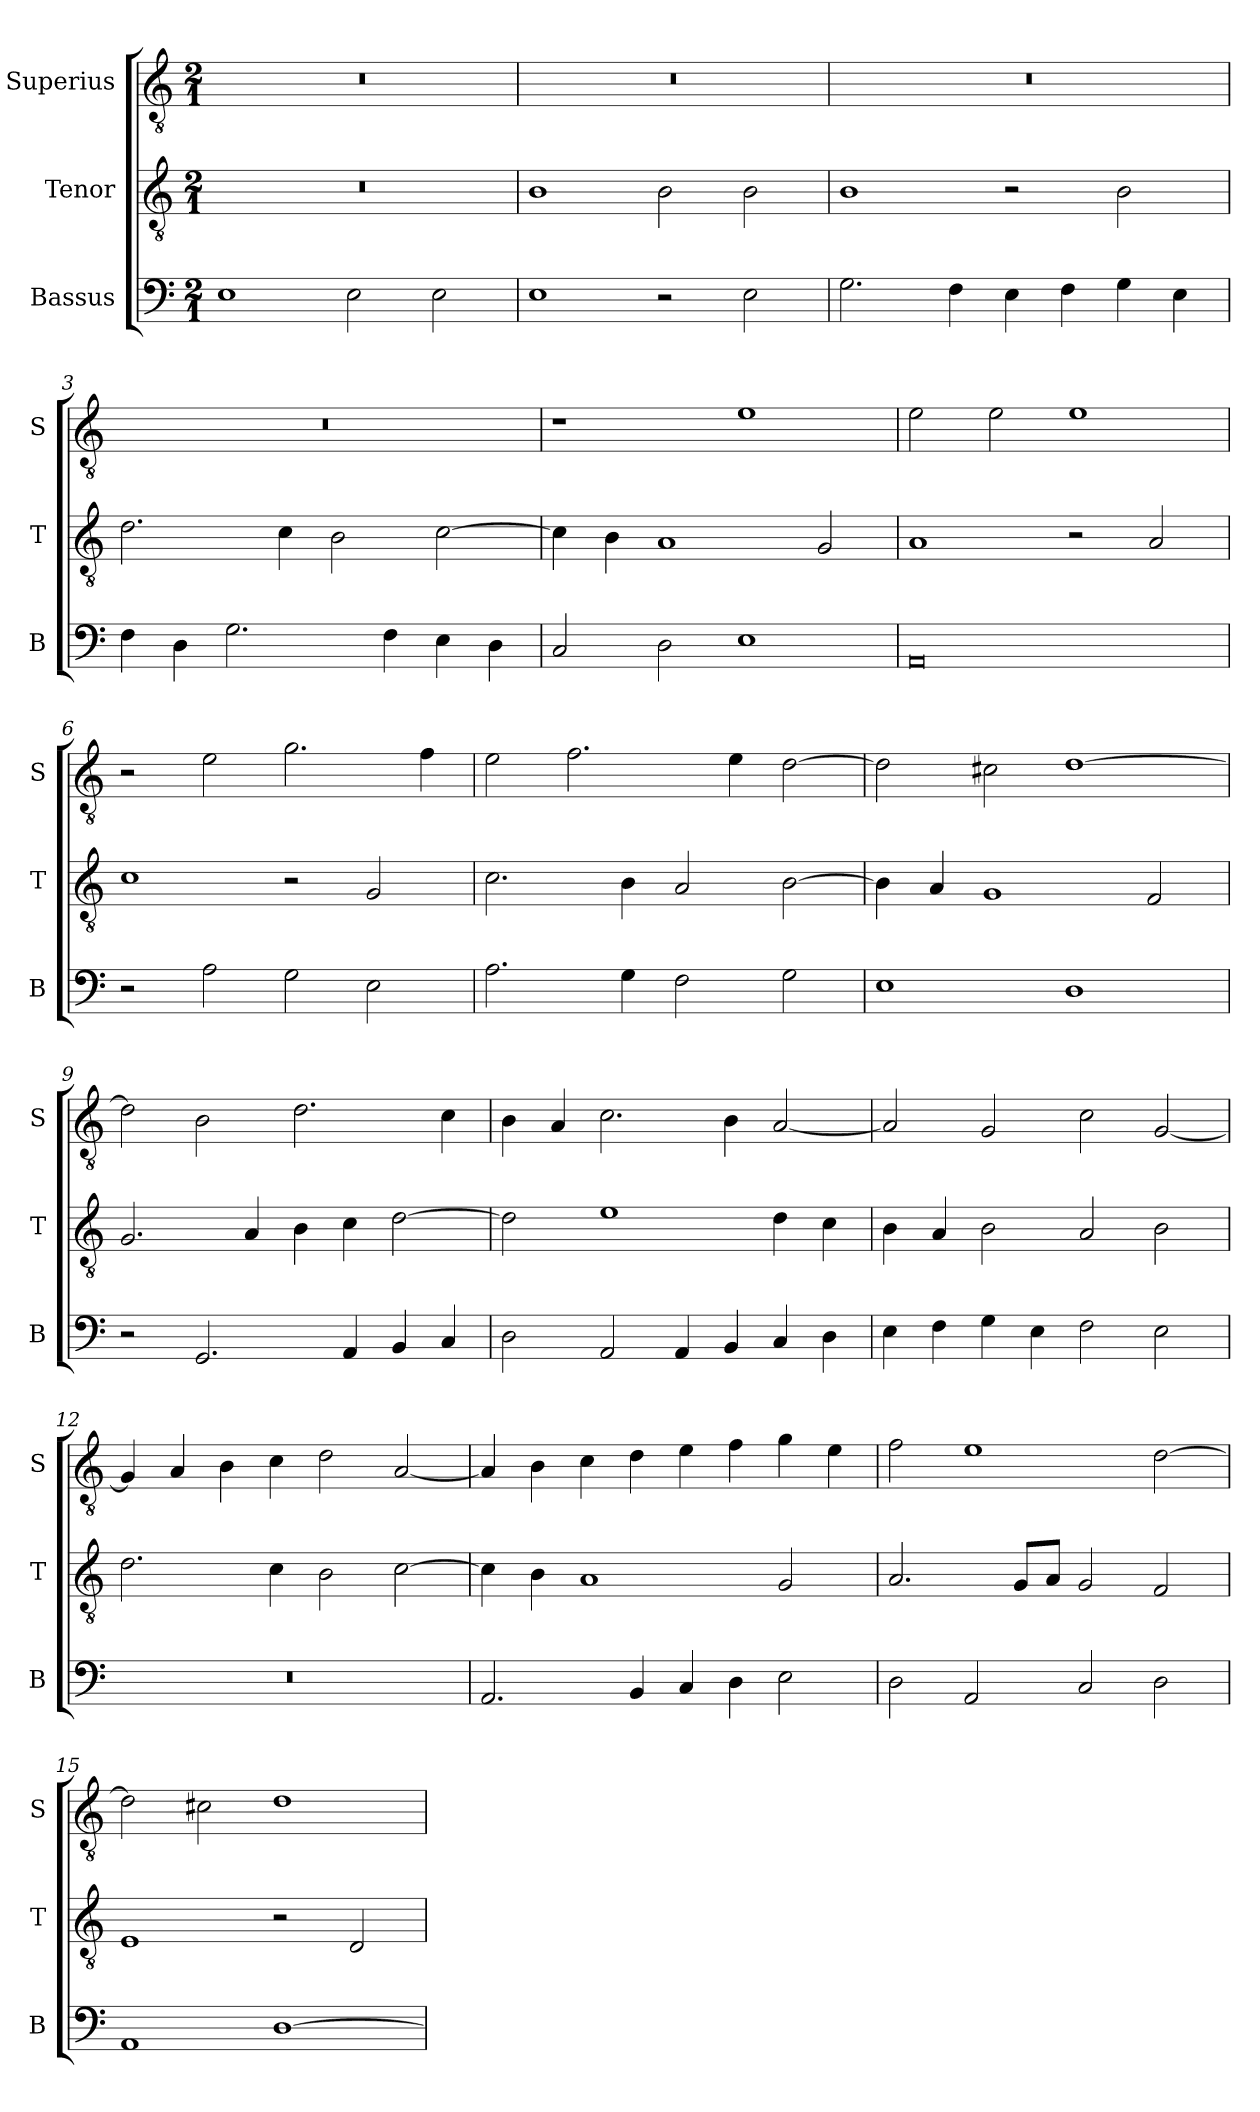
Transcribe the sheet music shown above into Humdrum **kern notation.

**kern	**kern	**kern
*part3	*part2	*part1
*staff3	*staff2	*staff1
*I"Bassus	*I"Tenor	*I"Superius
*I'B	*I'T	*I'S
*clefF4	*clefGv2	*clefGv2
*k[]	*k[]	*k[]
*C:	*C:	*C:
*M2/1	*M2/1	*M2/1
=	=	=
1E	0r	0r
2E	.	.
2E	.	.
=1	=1	=1
1E	1B	0r
2r	2B	.
2E	2B	.
=2	=2	=2
2.G	1B	0r
4F	.	.
4E	2r	.
4F	.	.
4G	2B	.
4E	.	.
=3	=3	=3
4F	2.d	0r
4D	.	.
2.G	.	.
.	4c	.
.	2B	.
4F	.	.
4E	[2c	.
4D	.	.
=4	=4	=4
2C	4c]	1r
.	4B	.
2D	1A	.
1E	.	1e
.	2G	.
=5	=5	=5
0AA	1A	2e
.	.	2e
.	2r	1e
.	2A	.
=6	=6	=6
2r	1c	2r
2A	.	2e
2G	2r	2.g
2E	2G	.
.	.	4f
=7	=7	=7
2.A	2.c	2e
.	.	2.f
4G	4B	.
2F	2A	.
.	.	4e
2G	[2B	[2d
=8	=8	=8
1E	4B]	2d]
.	4A	.
.	1G	2c#X
1D	.	[1d
.	2F	.
=9	=9	=9
2r	2.G	2d]
2.GG	.	2B
.	4A	.
.	4B	2.d
4AA	4c	.
4BB	[2d	.
4C	.	4c
=10	=10	=10
2D	2d]	4B
.	.	4A
2AA	1e	2.c
4AA	.	.
4BB	.	4B
4C	4d	[2A
4D	4c	.
=11	=11	=11
4E	4B	2A]
4F	4A	.
4G	2B	2G
4E	.	.
2F	2A	2c
2E	2B	[2G
=12	=12	=12
0r	2.d	4G]
.	.	4A
.	.	4B
.	4c	4c
.	2B	2d
.	[2c	[2A
=13	=13	=13
2.AA	4c]	4A]
.	4B	4B
.	1A	4c
4BB	.	4d
4C	.	4e
4D	.	4f
2E	2G	4g
.	.	4e
=14	=14	=14
2D	2.A	2f
2AA	.	1e
.	8GL	.
.	8AJ	.
2C	2G	.
2D	2F	[2d
=15	=15	=15
1AA	1E	2d]
.	.	2c#X
[1D	2r	1d
.	2D	.
=	=	=
*-	*-	*-
